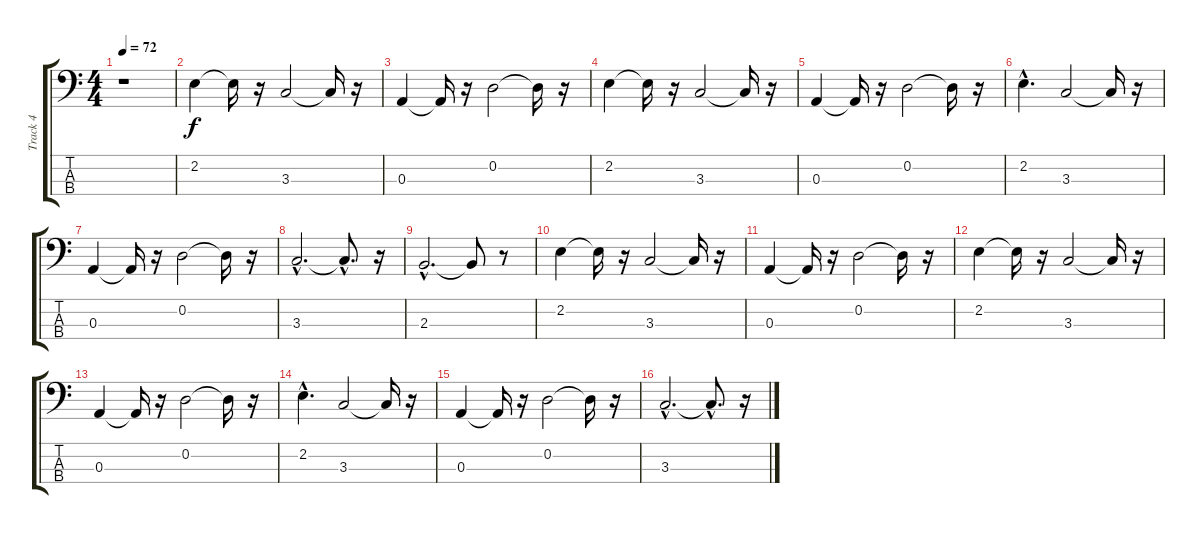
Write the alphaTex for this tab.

\track ("Track 4" "Track 4") {instrument electricbassfinger}
\staff {score tabs}
\tuning (G2 D2 A1 E1) {hide}
\ts (4 4)
\tempo 72
\clef f4
\ks c
r.1{dy f instrument electricbassfinger} |
2.2.4 2.2{t}.16 r.16 3.3.2 3.3{t}.16 r.16 |
0.3.4 0.3{t}.16 r.16 0.2.2 0.2{t}.16 r.16 |
2.2.4 2.2{t}.16 r.16 3.3.2 3.3{t}.16 r.16 |
0.3.4 0.3{t}.16 r.16 0.2.2 0.2{t}.16 r.16 |
2.2{hac}.4{d} 3.3.2 3.3{t}.16 r.16 |
0.3.4 0.3{t}.16 r.16 0.2.2 0.2{t}.16 r.16 |
3.3{hac}.2{d} 3.3{hac t}.8{d} r.16 |
2.3{hac}.2{d} 2.3{t}.8 r.8 |
2.2.4 2.2{t}.16 r.16 3.3.2 3.3{t}.16 r.16 |
0.3.4 0.3{t}.16 r.16 0.2.2 0.2{t}.16 r.16 |
2.2.4 2.2{t}.16 r.16 3.3.2 3.3{t}.16 r.16 |
0.3.4 0.3{t}.16 r.16 0.2.2 0.2{t}.16 r.16 |
2.2{hac}.4{d} 3.3.2 3.3{t}.16 r.16 |
0.3.4 0.3{t}.16 r.16 0.2.2 0.2{t}.16 r.16 |
3.3{hac}.2{d} 3.3{hac t}.8{d} r.16
